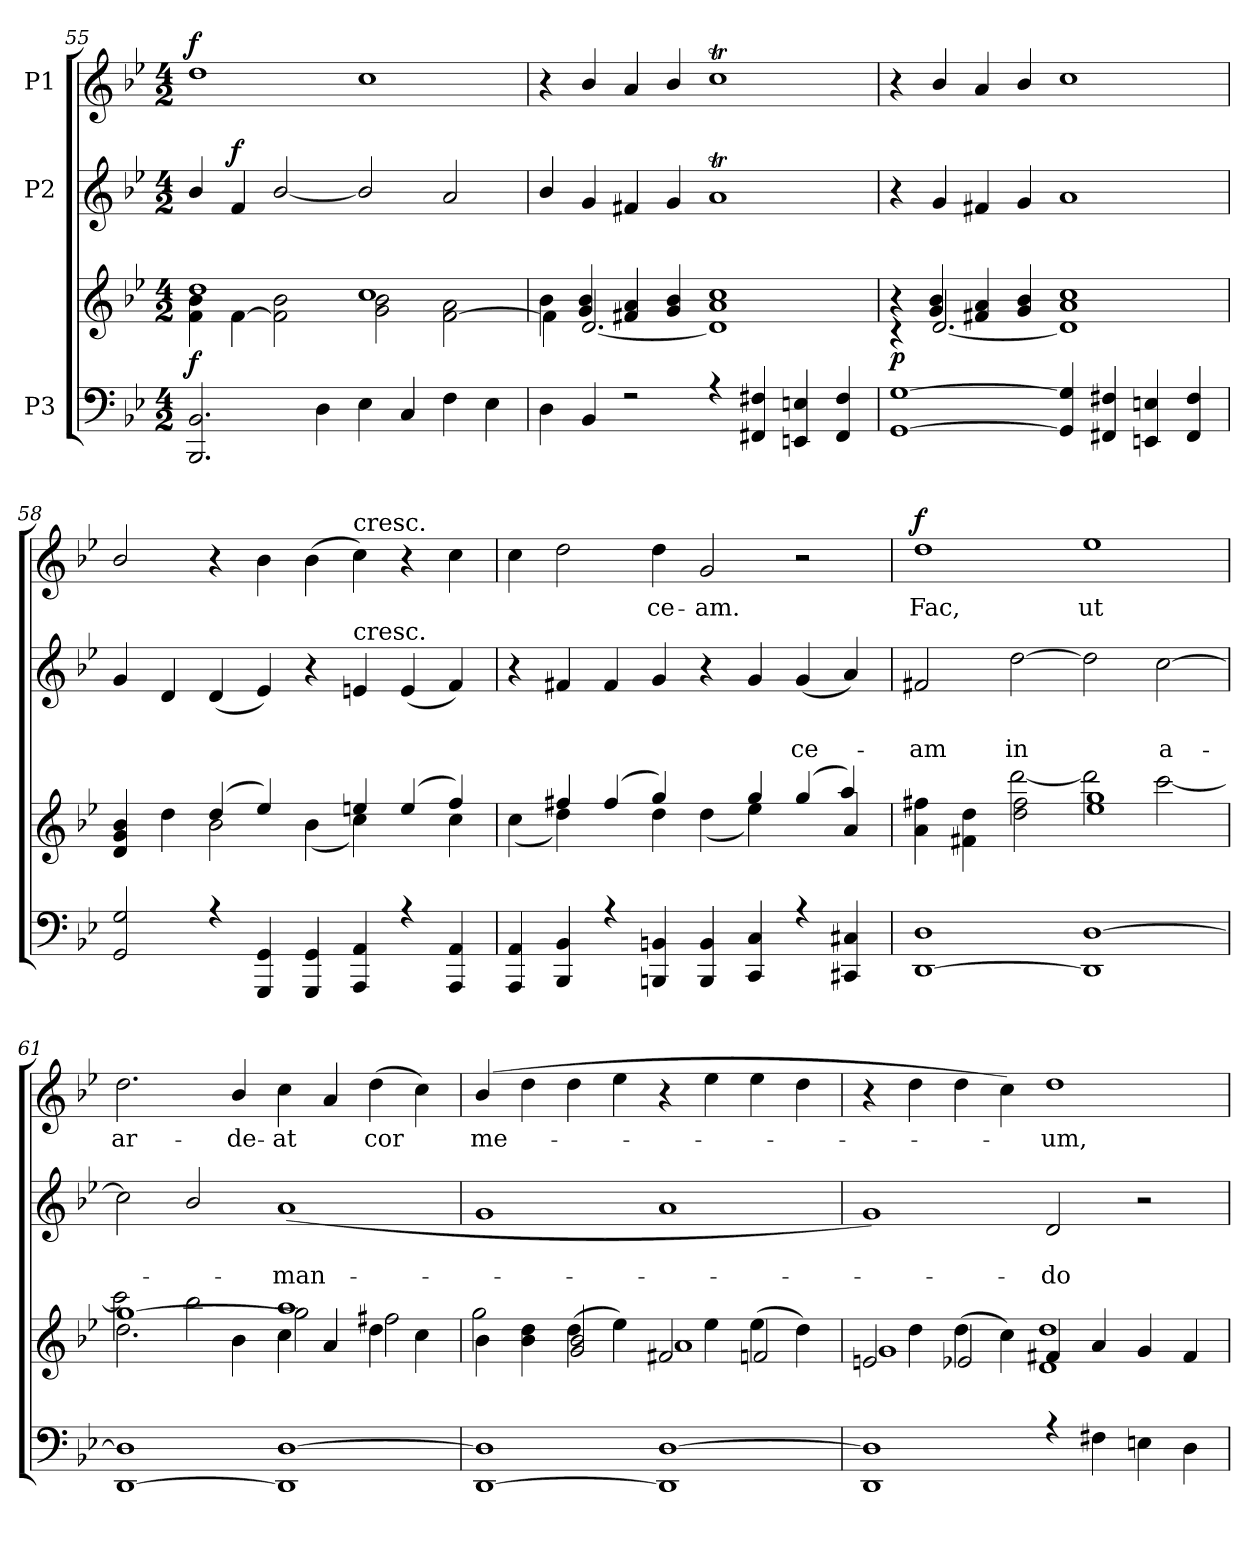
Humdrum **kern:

**kern	**kern	**dynam	**kern	**text	**text	**dynam	**kern	**text	**dynam
*part3	*part3	*part3	*part2	*part2	*part2	*part2	*part1	*part1	*part1
*staff4	*staff3	*staff3/4	*staff2	*staff2	*staff2	*staff2	*staff1	*staff1	*staff1
*I"P3	*	*	*I"P2	*	*	*	*I"P1	*	*
*clefF4	*clefG2	*	*clefG2	*	*	*	*clefG2	*	*
*k[b-e-]	*k[b-e-]	*	*k[b-e-]	*	*	*	*k[b-e-]	*	*
*B-:	*B-:	*	*B-:	*	*	*	*B-:	*	*
*M4/2	*M4/2	*	*M4/2	*	*	*	*M4/2	*	*
=55	=55	=55	=55	=55	=55	=55	=55	=55	=55
*^	*^	*	*	*	*	*	*	*	*
*	*	*	*^	*	*	*	*	*	*	*	*
!	!	!	!	!	!LO:DY:b	!	!	!	!	!	!	!LO:DY:a
2.BBB-/ 2.BB-/	0ryy	0ryy	1dd	4f\ 4b-\	f	4b-/	.	.	.	1dd	.	f
!	!	!	!	!	!	!	!	!	!LO:DY:a	!	!	!
.	.	.	.	[<4f\	.	4f/	.	.	f	.	.	.
.	.	.	.	2f\] 2b-\	.	[>2b-/	.	.	.	.	.	.
4D\	.	.	.	.	.	.	.	.	.	.	.	.
4E-\	.	.	1cc	2g\ 2b-\	.	2b-/]	.	.	.	1cc	.	.
4C/	.	.	.	.	.	.	.	.	.	.	.	.
4F\	.	.	.	[<2f\ 2a\	.	2a/	.	.	.	.	.	.
4E-\	.	.	.	.	.	.	.	.	.	.	.	.
=56	=56	=56	=56	=56	=56	=56	=56	=56	=56	=56	=56	=56
4D\	0ryy	0ryy	4b-\	4f\]	.	4b-/	.	.	.	4r	.	.
4BB-/	.	.	[<2.d/	4g/ 4b-/	.	4g/	.	.	.	4b-/	.	.
2r	.	.	.	4f#X/ 4a/	.	4f#X/	.	.	.	4a/	.	.
.	.	.	.	4g/ 4b-/	.	4g/	.	.	.	4b-/	.	.
4r	.	.	1d]	1a 1cc	.	1at	.	.	.	1ccT	.	.
4FF#X/ 4F#X/	.	.	.	.	.	.	.	.	.	.	.	.
4EEn/ 4En/	.	.	.	.	.	.	.	.	.	.	.	.
4FF#/ 4F#/	.	.	.	.	.	.	.	.	.	.	.	.
=57	=57	=57	=57	=57	=57	=57	=57	=57	=57	=57	=57	=57
!	!	!	!	!	!LO:DY:b	!	!	!	!	!	!	!
[<1GG [>1G	0ryy	0ryy	4rc	4r	p	4r	.	.	.	4r	.	.
.	.	.	[<2.d/	4g/ 4b-/	.	4g/	.	.	.	4b-/	.	.
.	.	.	.	4f#X/ 4a/	.	4f#X/	.	.	.	4a/	.	.
.	.	.	.	4g/ 4b-/	.	4g/	.	.	.	4b-/	.	.
4GG/] 4G/]	.	.	1d]	1a 1cc	.	1a	.	.	.	1cc	.	.
4FF#X/ 4F#X/	.	.	.	.	.	.	.	.	.	.	.	.
4EEn/ 4En/	.	.	.	.	.	.	.	.	.	.	.	.
4FF#/ 4F#/	.	.	.	.	.	.	.	.	.	.	.	.
!!LO:LB:g=z
=58	=58	=58	=58	=58	=58	=58	=58	=58	=58	=58	=58	=58
2GG/ 2G/	0ryy	0ryy	2ryy	4d/ 4g/ 4b-/	.	4g/	.	.	.	2b-/	.	.
.	.	.	.	4dd\	.	4d/	.	.	.	.	.	.
4r	.	.	2b-\	(>4dd/	.	(<4d/	.	.	.	4r	.	.
4GGG/ 4GG/	.	.	.	4ee-/)	.	4e-/)	.	.	.	4b-\	.	.
4GGG/ 4GG/	.	.	(<4b-\	4ryy	.	4r	.	.	.	(>4b-\	.	.
!	!	!	!	!	!	!	!	!	!	!LO:TX:a:t=cresc.	!	!
!	!	!	!	!	!	!LO:TX:a:t=cresc.	!	!	!	!	!	!
4AAA/ 4AA/	.	.	4cc\)	4een/	.	4en/	.	.	.	4cc\)	.	.
4r	.	.	4ryy	(>4ee/	.	(<4e/	.	.	.	4r	.	.
4AAA/ 4AA/	.	.	4cc\	4ff/)	.	4f/)	.	.	.	4cc\	.	.
=59	=59	=59	=59	=59	=59	=59	=59	=59	=59	=59	=59	=59
4AAA/ 4AA/	0ryy	0ryy	(<4cc\	4ryy	.	4r	.	.	.	4cc\	.	.
4BBB-/ 4BB-/	.	.	4dd\)	4ff#X/	.	4f#X/	.	.	.	2dd\	.	.
4r	.	.	4ryy	(>4ff#/	.	4f#/	.	.	.	.	.	.
!	!	!	!	!	!	!	!	!	!	!	!LO:LY:b	!
4BBBn/ 4BBn/	.	.	4dd\	4gg/)	.	4g/	.	.	.	4dd\	-ce-	.
!	!	!	!	!	!	!	!	!	!	!	!LO:LY:b	!
4BBB/ 4BB/	.	.	(<4dd\	4ryy	.	4r	.	.	.	2g/	-am.	.
4CC/ 4C/	.	.	4ee-\)	4gg/	.	4g/	.	.	.	.	.	.
!	!	!	!	!	!	!	!	!LO:LY:b	!	!	!	!
4r	.	.	4ryy	(>4gg/	.	(<4g/	.	-ce-	.	2r	.	.
4CC#X/ 4C#X/	.	.	4a/	4aa/)	.	4a/)	.	.	.	.	.	.
=60	=60	=60	=60	=60	=60	=60	=60	=60	=60	=60	=60	=60
!	!	!	!	!	!	!	!	!LO:LY:b	!	!	!LO:LY:b	!LO:DY:a
[<1DD 1D	0ryy	0ryy	2ryy	4a\ 4ff#X\	.	2f#X/	.	-am	.	1dd	Fac,	f
.	.	.	.	4f#X\ 4dd\	.	.	.	.	.	.	.	.
!	!	!	!	!	!	!	!	!LO:LY:b	!	!	!	!
.	.	.	[>2ddd\	2dd\ 2ff#\	.	[>2dd\	.	in	.	.	.	.
!	!	!	!	!	!	!	!	!	!	!	!LO:LY:b	!
1DD] [>1D	.	.	2ddd\]	1ee- 1gg	.	2dd\]	.	.	.	1ee-	ut	.
!	!	!	!	!	!	!	!	!LO:LY:b	!	!	!	!
.	.	.	[>2ccc\	.	.	[>2cc\	.	a-	.	.	.	.
=61	=61	=61	=61	=61	=61	=61	=61	=61	=61	=61	=61	=61
!	!	!	!	!	!	!	!	!	!	!	!LO:LY:b	!
[<1DD 1D]	0ryy	2.dd\	2ccc\]	[<1gg	.	2cc\]	.	.	.	2.dd\	ar-	.
.	.	.	2bb-\	.	.	2b-/	.	.	.	.	.	.
!	!	!	!	!	!	!	!	!	!	!	!LO:LY:b	!
.	.	4b-\	.	.	.	.	.	.	.	4b-/	-de-	.
!	!	!	!	!	!	!	!	!LO:LY:b	!	!	!LO:LY:b	!
1DD] [>1D	.	4cc\	1aa	2gg\]	.	(<1a	.	-man-	.	4cc\	-at	.
.	.	4a/	.	.	.	.	.	.	.	4a/	.	.
!	!	!	!	!	!	!	!	!	!	!	!LO:LY:b	!
.	.	4dd\	.	2ff#X\	.	.	.	.	.	(>4dd\	cor	.
.	.	4cc\	.	.	.	.	.	.	.	4cc\)	.	.
=62	=62	=62	=62	=62	=62	=62	=62	=62	=62	=62	=62	=62
!	!	!	!	!	!	!	!	!	!	!	!LO:LY:b	!
[<1DD 1D]	0ryy	4b-\	2gg\	1ryy	.	1g	.	.	.	(>4b-/	me-	.
.	.	4b-\ 4dd\	.	.	.	.	.	.	.	4dd\	.	.
.	.	(>4dd\	2g/ 2b-/	.	.	.	.	.	.	4dd\	.	.
.	.	4ee-\)	.	.	.	.	.	.	.	4ee-\	.	.
1DD] [>1D	.	4ryy	2f#X/	1a	.	1a	.	.	.	4r	.	.
.	.	4ee-\	.	.	.	.	.	.	.	4ee-\	.	.
.	.	(>4ee-\	2fn/	.	.	.	.	.	.	4ee-\	.	.
.	.	4dd\)	.	.	.	.	.	.	.	4dd\	.	.
!!LO:LB:g=z
=63	=63	=63	=63	=63	=63	=63	=63	=63	=63	=63	=63	=63
1DD 1D]	0ryy	4ryy	2en/	1g	.	1g)	.	.	.	4r	.	.
.	.	4dd\	.	.	.	.	.	.	.	4dd\	.	.
.	.	(>4dd\	2e-X/	.	.	.	.	.	.	4dd\	.	.
.	.	4cc\)	.	.	.	.	.	.	.	4cc\)	.	.
!	!	!	!	!	!	!	!	!LO:LY:b	!	!	!LO:LY:b	!
4r	.	4f#X/	1d 1dd	1ryy	.	2d/	.	-do	.	1dd	-um,	.
4F#X\	.	4a/	.	.	.	.	.	.	.	.	.	.
4En\	.	4g/	.	.	.	2r	.	.	.	.	.	.
4D\	.	4f#/	.	.	.	.	.	.	.	.	.	.
*v	*v	*	*	*	*	*	*	*	*	*	*	*
*	*v	*v	*v	*	*	*	*	*	*	*	*
=	=	=	=	=	=	=	=	=	=
*-	*-	*-	*-	*-	*-	*-	*-	*-	*-
